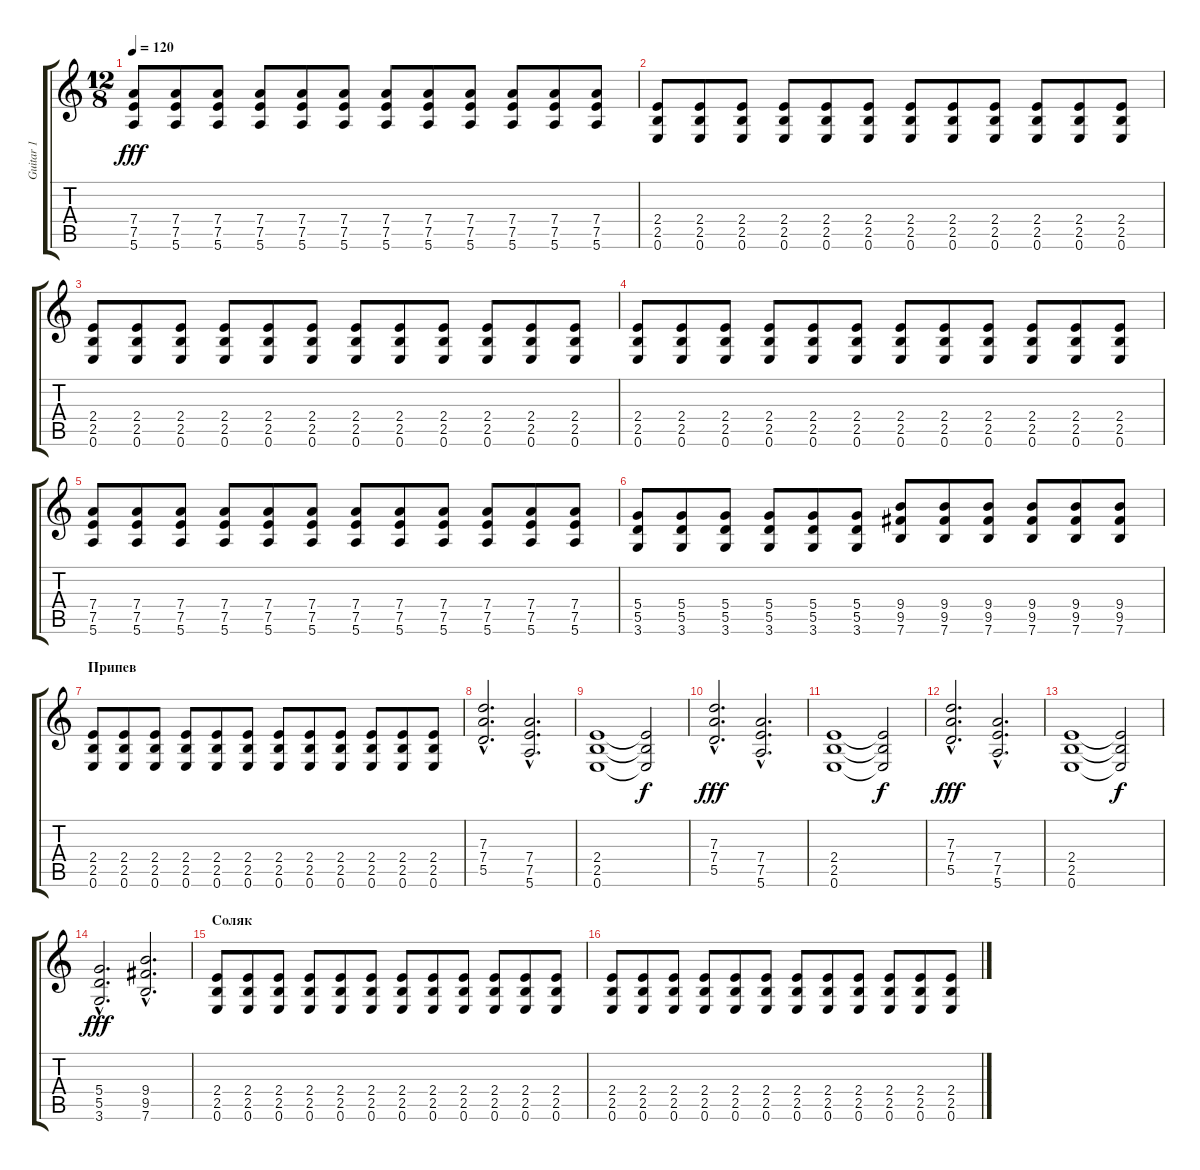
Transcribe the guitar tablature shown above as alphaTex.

\track ("Guitar 1" "Guitar 1") {instrument distortionguitar}
\staff {score tabs}
\tuning (E4 B3 G3 D3 A2 E2) {hide}
\ts (12 8)
\tempo 120
\clef g2
\ks c
(7.4 7.5 5.6).8{dy fff} (7.4 7.5 5.6).8 (7.4 7.5 5.6).8 (7.4 7.5 5.6).8 (7.4 7.5 5.6).8 (7.4 7.5 5.6).8 (7.4 7.5 5.6).8 (7.4 7.5 5.6).8 (7.4 7.5 5.6).8 (7.4 7.5 5.6).8 (7.4 7.5 5.6).8 (7.4 7.5 5.6).8 |
(2.4 2.5 0.6).8 (2.4 2.5 0.6).8 (2.4 2.5 0.6).8 (2.4 2.5 0.6).8 (2.4 2.5 0.6).8 (2.4 2.5 0.6).8 (2.4 2.5 0.6).8 (2.4 2.5 0.6).8 (2.4 2.5 0.6).8 (2.4 2.5 0.6).8 (2.4 2.5 0.6).8 (2.4 2.5 0.6).8 |
(2.4 2.5 0.6).8 (2.4 2.5 0.6).8 (2.4 2.5 0.6).8 (2.4 2.5 0.6).8 (2.4 2.5 0.6).8 (2.4 2.5 0.6).8 (2.4 2.5 0.6).8 (2.4 2.5 0.6).8 (2.4 2.5 0.6).8 (2.4 2.5 0.6).8 (2.4 2.5 0.6).8 (2.4 2.5 0.6).8 |
(2.4 2.5 0.6).8 (2.4 2.5 0.6).8 (2.4 2.5 0.6).8 (2.4 2.5 0.6).8 (2.4 2.5 0.6).8 (2.4 2.5 0.6).8 (2.4 2.5 0.6).8 (2.4 2.5 0.6).8 (2.4 2.5 0.6).8 (2.4 2.5 0.6).8 (2.4 2.5 0.6).8 (2.4 2.5 0.6).8 |
(7.4 7.5 5.6).8 (7.4 7.5 5.6).8 (7.4 7.5 5.6).8 (7.4 7.5 5.6).8 (7.4 7.5 5.6).8 (7.4 7.5 5.6).8 (7.4 7.5 5.6).8 (7.4 7.5 5.6).8 (7.4 7.5 5.6).8 (7.4 7.5 5.6).8 (7.4 7.5 5.6).8 (7.4 7.5 5.6).8 |
(5.4 5.5 3.6).8 (5.4 5.5 3.6).8 (5.4 5.5 3.6).8 (5.4 5.5 3.6).8 (5.4 5.5 3.6).8 (5.4 5.5 3.6).8 (9.4 9.5 7.6).8 (9.4 9.5 7.6).8 (9.4 9.5 7.6).8 (9.4 9.5 7.6).8 (9.4 9.5 7.6).8 (9.4 9.5 7.6).8 |
\section ("" "Припев")
(2.4 2.5 0.6).8 (2.4 2.5 0.6).8 (2.4 2.5 0.6).8 (2.4 2.5 0.6).8 (2.4 2.5 0.6).8 (2.4 2.5 0.6).8 (2.4 2.5 0.6).8 (2.4 2.5 0.6).8 (2.4 2.5 0.6).8 (2.4 2.5 0.6).8 (2.4 2.5 0.6).8 (2.4 2.5 0.6).8 |
(7.3{hac} 7.4{hac} 5.5{hac}).2{d} (7.4{hac} 7.5{hac} 5.6{hac}).2{d} |
(2.4 2.5 0.6).1 (2.4{t} 2.5{t} 0.6{t}).2{dy f} |
(7.3{hac} 7.4{hac} 5.5{hac}).2{d dy fff} (7.4{hac} 7.5{hac} 5.6{hac}).2{d} |
(2.4 2.5 0.6).1 (2.4{t} 2.5{t} 0.6{t}).2{dy f} |
(7.3{hac} 7.4{hac} 5.5{hac}).2{d dy fff} (7.4{hac} 7.5{hac} 5.6{hac}).2{d} |
(2.4 2.5 0.6).1 (2.4{t} 2.5{t} 0.6{t}).2{dy f} |
(5.4{hac} 5.5{hac} 3.6{hac}).2{d dy fff} (9.4{hac} 9.5{hac} 7.6{hac}).2{d} |
\section ("" "Соляк")
(2.4 2.5 0.6).8 (2.4 2.5 0.6).8 (2.4 2.5 0.6).8 (2.4 2.5 0.6).8 (2.4 2.5 0.6).8 (2.4 2.5 0.6).8 (2.4 2.5 0.6).8 (2.4 2.5 0.6).8 (2.4 2.5 0.6).8 (2.4 2.5 0.6).8 (2.4 2.5 0.6).8 (2.4 2.5 0.6).8 |
(2.4 2.5 0.6).8 (2.4 2.5 0.6).8 (2.4 2.5 0.6).8 (2.4 2.5 0.6).8 (2.4 2.5 0.6).8 (2.4 2.5 0.6).8 (2.4 2.5 0.6).8 (2.4 2.5 0.6).8 (2.4 2.5 0.6).8 (2.4 2.5 0.6).8 (2.4 2.5 0.6).8 (2.4 2.5 0.6).8
